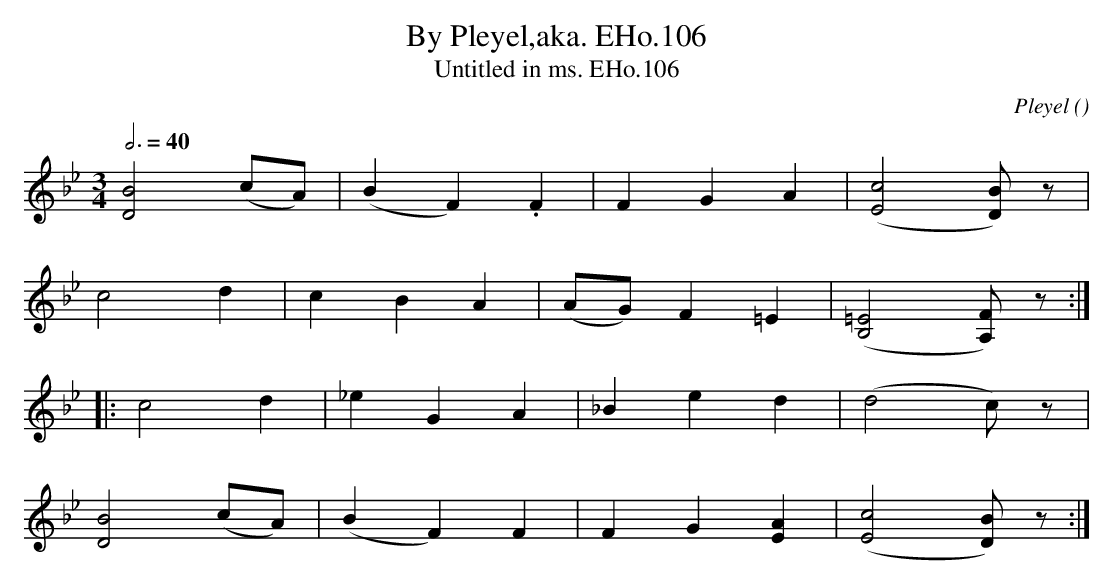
X:1
T:Pleyel,aka. EHo.106, By
T:Untitled in ms. EHo.106
M:3/4
L:1/8
Q:3/4=40
C:Pleyel
O:
K:Bb
[B4D4](cA) | (B2F2).F2 | F2G2A2 | ([c4E4][BD]) z |
c4d2 | c2B2A2 | (AG)F2=E2 | ([=E4B,4][FA,])z :|
|: c4d2 | _e2G2A2 | _B2e2d2 | (d4c)z |
[B4D4](cA) | (B2F2)F2 | F2G2[A2E2] | ([c4E4][BD])z :|
